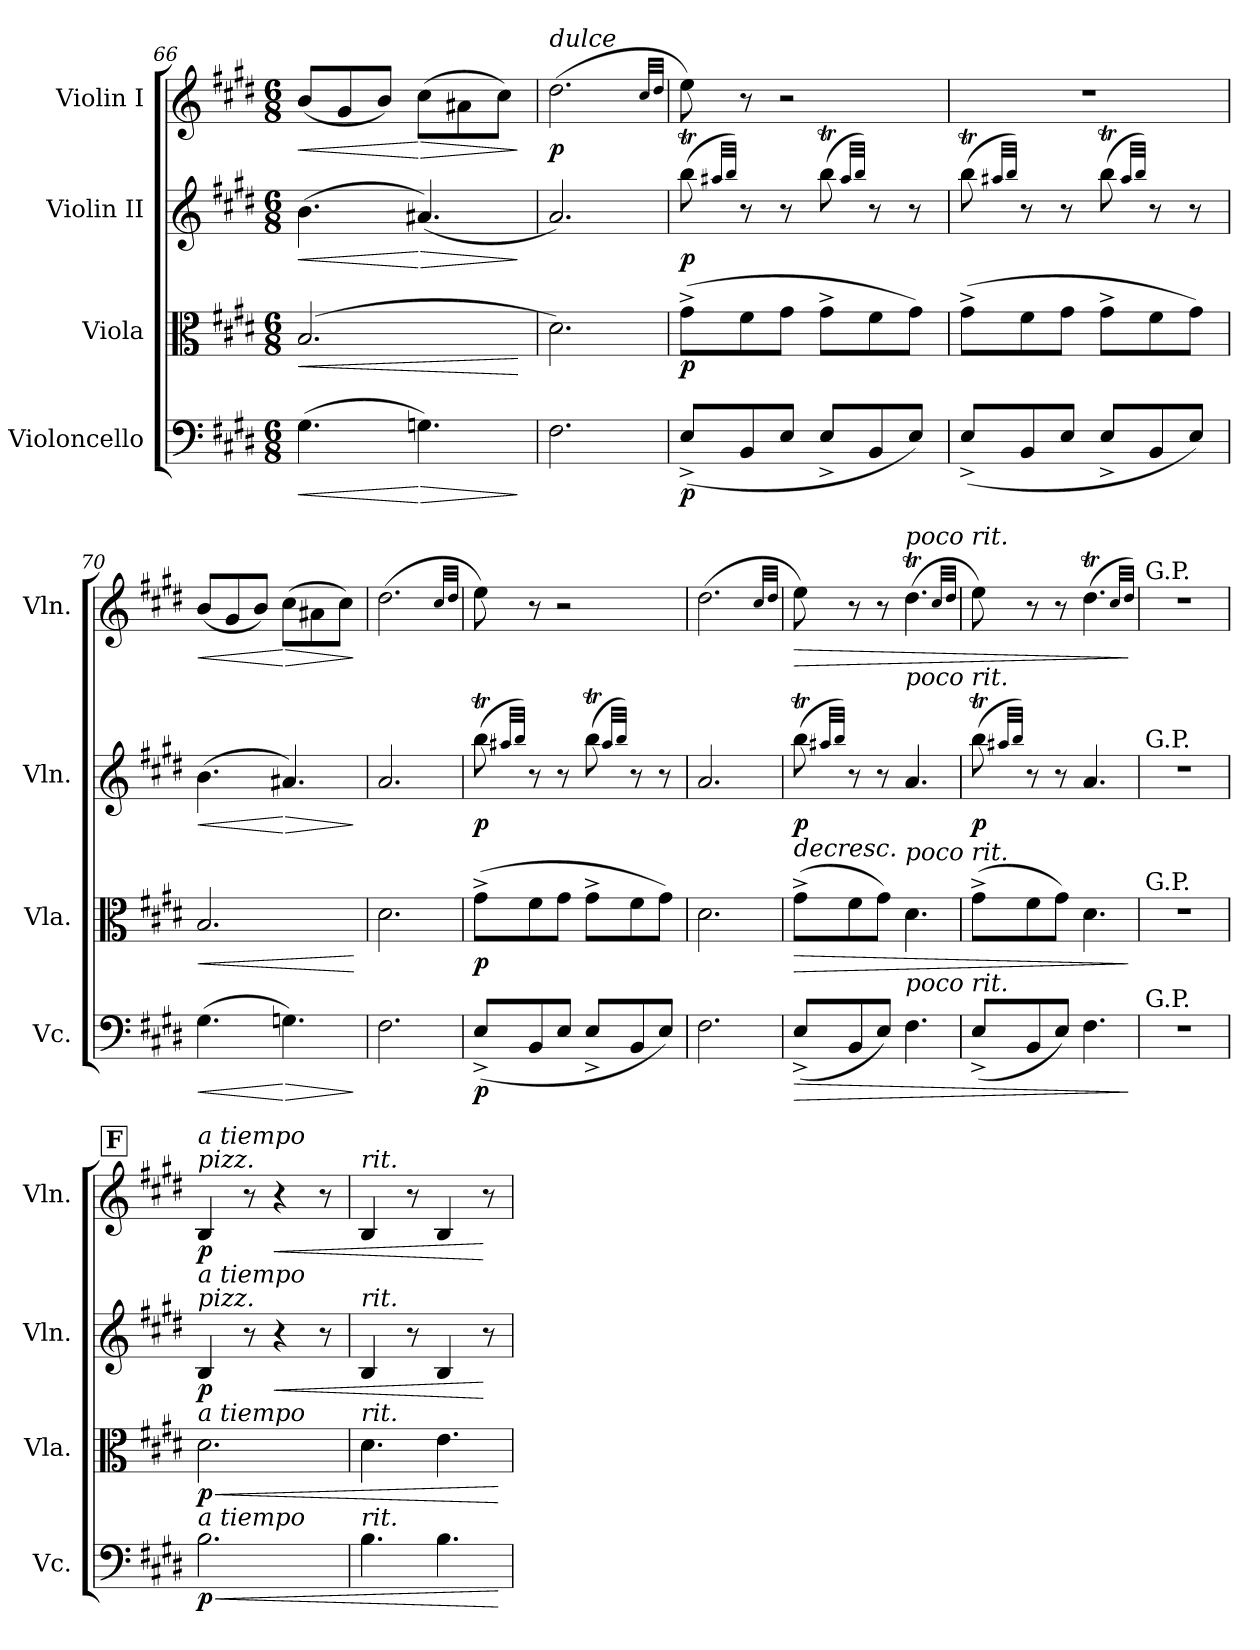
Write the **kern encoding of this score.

**kern	**dynam	**kern	**dynam	**kern	**dynam	**kern	**dynam
*part4	*part4	*part3	*part3	*part2	*part2	*part1	*part1
*staff4	*staff4	*staff3	*staff3	*staff2	*staff2	*staff1	*staff1
*I"Violoncello	*	*I"Viola	*	*I"Violin II	*	*I"Violin I	*
*I'Vc.	*	*I'Vla.	*	*I'Vln.	*	*I'Vln.	*
*clefF4	*	*clefC3	*	*clefG2	*	*clefG2	*
*k[f#c#g#d#]	*	*k[f#c#g#d#]	*	*k[f#c#g#d#]	*	*k[f#c#g#d#]	*
*M6/8	*	*M6/8	*	*M6/8	*	*M6/8	*
=66	=66	=66	=66	=66	=66	=66	=66
!	!LO:HP:b	!	!LO:HP:b	!	!	!	!
!	!	!	!LO:HP:n=1:b	!	!LO:HP:b	!	!LO:HP:b
(4.G#\	<	(2.B/	< >	(4.b\	<	(8b/L	<
.	.	.	.	.	.	8g#/	.
.	.	.	.	.	.	8b/J)	.
!	!LO:HP:n=1:b	!	!	!	!LO:HP:n=1:b	!	!LO:HP:n=1:b
4.Gn\)	[ >	.	.	(4.a#X/)	[ >	(8cc#\L	[ >
.	.	.	.	.	.	8a#X\	.
.	.	.	.	.	.	8cc#\J)	.
.	]	.	[	.	]	.	]
!!LO:PB:g=z
=67	=67	=67	=67	=67	=67	=67	=67
!	!	!	!	!	!	!LO:TX:a:i:t=dulce	!
!	!	!	!	!	!	!	!LO:DY:b
2.F#\	.	2.d#\)	.	2.a/)	.	(2.dd#\	p
.	.	.	.	.	.	32qcc#/LLL	.
.	.	.	.	.	.	32qdd#/JJJ	.
.	.	.	]	.	.	.	.
=68	=68	=68	=68	=68	=68	=68	=68
!	!LO:DY:b	!	!LO:DY:b	!	!LO:DY:b	!	!
(8E^/L	p	(8g#^\L	p	(8bbT\	p	8ee\)	.
.	.	.	.	32qaa#X/LLL	.	.	.
.	.	.	.	32qbb/JJJ)	.	.	.
8BB/	.	8f#\	.	8r	.	8r	.
8E/J	.	8g#\J	.	8r	.	2r	.
8E^/L	.	8g#^\L	.	(8bbT\	.	.	.
.	.	.	.	32qaa#/LLL	.	.	.
.	.	.	.	32qbb/JJJ)	.	.	.
8BB/	.	8f#\	.	8r	.	.	.
8E/J)	.	8g#\J)	.	8r	.	.	.
=69	=69	=69	=69	=69	=69	=69	=69
(8E^/L	.	(8g#^\L	.	(8bbT\	.	2.r	.
.	.	.	.	32qaa#X/LLL	.	.	.
.	.	.	.	32qbb/JJJ)	.	.	.
8BB/	.	8f#\	.	8r	.	.	.
8E/J	.	8g#\J	.	8r	.	.	.
8E^/L	.	8g#^\L	.	(8bbT\	.	.	.
.	.	.	.	32qaa#/LLL	.	.	.
.	.	.	.	32qbb/JJJ)	.	.	.
8BB/	.	8f#\	.	8r	.	.	.
8E/J)	.	8g#\J)	.	8r	.	.	.
=70	=70	=70	=70	=70	=70	=70	=70
!	!LO:HP:b	!	!LO:HP:b	!	!	!	!
!	!	!	!LO:HP:n=1:b	!	!LO:HP:b	!	!LO:HP:b
(4.G#\	<	2.B/	< >	(4.b\	<	(8b/L	<
.	.	.	.	.	.	8g#/	.
.	.	.	.	.	.	8b/J)	.
!	!LO:HP:n=1:b	!	!	!	!LO:HP:n=1:b	!	!LO:HP:n=1:b
4.Gn\)	[ >	.	.	4.a#X/)	[ >	(8cc#\L	[ >
.	.	.	.	.	.	8a#X\	.
.	.	.	.	.	.	8cc#\J)	.
.	]	.	[	.	]	.	]
=71	=71	=71	=71	=71	=71	=71	=71
2.F#\	.	2.d#\	.	2.a/	.	(2.dd#\	.
.	.	.	.	.	.	32qcc#/LLL	.
.	.	.	.	.	.	32qdd#/JJJ	.
.	.	.	]	.	.	.	.
!!LO:LB:g=z
=72	=72	=72	=72	=72	=72	=72	=72
!	!LO:DY:b	!	!LO:DY:b	!	!LO:DY:b	!	!
(8E^/L	p	(8g#^\L	p	(8bbT\	p	8ee\)	.
.	.	.	.	32qaa#X/LLL	.	.	.
.	.	.	.	32qbb/JJJ)	.	.	.
8BB/	.	8f#\	.	8r	.	8r	.
8E/J	.	8g#\J	.	8r	.	2r	.
8E^/L	.	8g#^\L	.	(8bbT\	.	.	.
.	.	.	.	32qaa#/LLL	.	.	.
.	.	.	.	32qbb/JJJ)	.	.	.
8BB/	.	8f#\	.	8r	.	.	.
8E/J)	.	8g#\J)	.	8r	.	.	.
=73	=73	=73	=73	=73	=73	=73	=73
2.F#\	.	2.d#\	.	2.a/	.	(2.dd#\	.
.	.	.	.	.	.	32qcc#/LLL	.
.	.	.	.	.	.	32qdd#/JJJ	.
=74	=74	=74	=74	=74	=74	=74	=74
!	!LO:HP:b	!	!LO:HP:b	!	!LO:HP:b	!	!LO:HP:b
!	!	!	!	!	!LO:DY:n=1:b	!	!
(8E^/L	>	(8g#^\L	>	(8bbT\	> p	8ee\)	>
.	.	.	.	32qaa#X/LLL	.	.	.
.	.	.	.	32qbb/JJJ)	.	.	.
8BB/	.	8f#\	.	8r	.	8r	.
8E/J)	.	8g#\J)	.	8r	.	8r	.
!	!	!	!	!	!	!LO:TX:a:i:t=poco rit.	!
!	!	!	!	!LO:TX:a:i:t=poco rit.	!	!	!
!	!	!LO:TX:a:i:t=poco rit.	!	!	!	!	!
!LO:TX:a:i:t=poco rit.	!	!	!	!	!	!	!
4.F#\	.	4.d#\	.	4.a/	.	(4.dd#t\	.
.	.	.	.	.	.	32qcc#/LLL	.
.	.	.	.	.	.	32qdd#/JJJ	.
=75	=75	=75	=75	=75	=75	=75	=75
!	!	!	!	!	!LO:DY:b	!	!
(8E^/L	.	(8g#^\L	.	(8bbT\	p	8ee\)	.
.	.	.	.	32qaa#X/LLL	.	.	.
.	.	.	.	32qbb/JJJ)	.	.	.
8BB/	.	8f#\	.	8r	.	8r	.
8E/J)	.	8g#\J)	.	8r	.	8r	.
4.F#\	.	4.d#\	.	4.a/	.	(4.dd#t\	.
.	.	.	.	.	.	32qcc#/LLL	.
.	.	.	.	.	.	32qdd#/JJJ)	.
.	]	.	]	.	]	.	]
=76	=76	=76	=76	=76	=76	=76	=76
!	!	!	!	!	!	!LO:TX:a:t=G.P.	!
!	!	!	!	!LO:TX:a:t=G.P.	!	!	!
!	!	!LO:TX:a:t=G.P.	!	!	!	!	!
!LO:TX:a:t=G.P.	!	!	!	!	!	!	!
2.r	.	2.r	.	2.r	.	2.r	.
!!LO:REH:place=s1:a:B:fs=14:t=F
=77	=77	=77	=77	=77	=77	=77	=77
!	!	!	!	!	!	!LO:TX:a:i:t=pizz.	!
!	!	!	!	!	!	!LO:TX:a:i:t=a tiempo	!
!	!	!	!	!LO:TX:a:i:t=pizz.	!	!	!
!	!	!	!	!LO:TX:a:i:t=a tiempo	!	!	!
!	!	!LO:TX:a:i:t=a tiempo	!	!	!	!	!
!LO:TX:a:i:t=a tiempo	!	!	!	!	!	!	!
!	!LO:HP:b	!	!LO:HP:b	!	!	!	!
!	!LO:DY:n=1:b	!	!LO:DY:n=1:b	!	!LO:DY:b	!	!LO:DY:b
2.B\	< p	2.d#\	< p	4B/	p	4B/	p
.	.	.	.	8r	.	8r	.
!	!	!	!	!	!LO:HP:b	!	!LO:HP:b
.	.	.	.	4r	<	4r	<
.	.	.	.	8r	.	8r	.
!!LO:LB:g=z
=78	=78	=78	=78	=78	=78	=78	=78
!	!	!	!	!	!	!LO:TX:a:i:t=rit.	!
!	!	!	!	!LO:TX:a:i:t=rit.	!	!	!
!	!	!LO:TX:a:i:t=rit.	!	!	!	!	!
!LO:TX:a:i:t=rit.	!	!	!	!	!	!	!
4.B\	.	4.d#\	.	4B/	.	4B/	.
.	.	.	.	8r	.	8r	.
4.B\	.	4.e\	.	4B/	.	4B/	.
.	.	.	.	8r	[	8r	[
.	[	.	[	.	.	.	.
=	=	=	=	=	=	=	=
*-	*-	*-	*-	*-	*-	*-	*-
